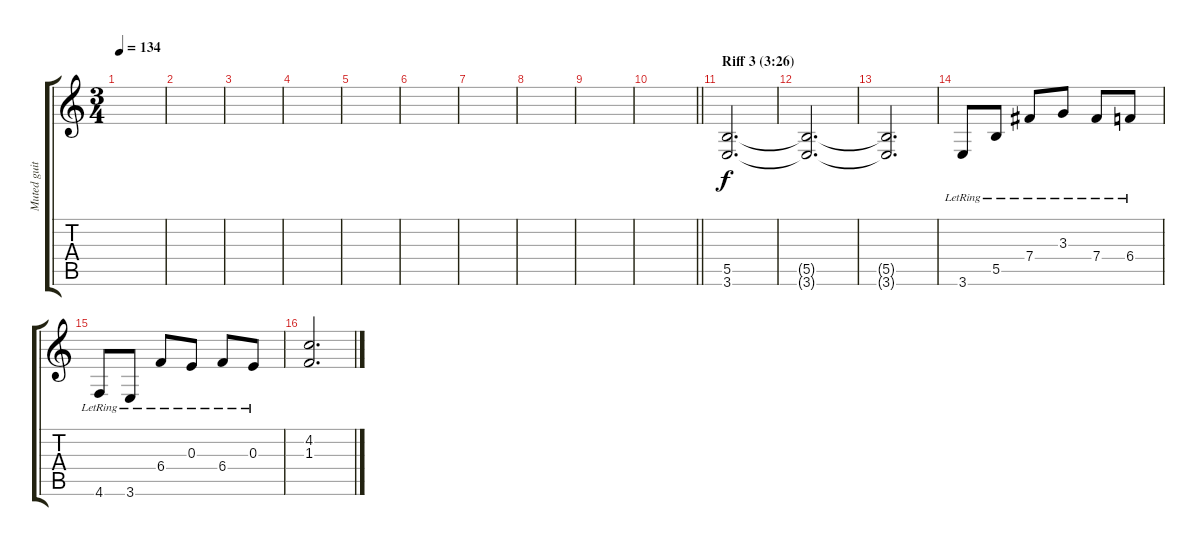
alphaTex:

\track ("Muted guitar" "Muted guit") {instrument electricguitarmuted}
\staff {score tabs}
\tuning (Db4 Ab3 E3 B2 Gb2 Db2) {hide}
\ts (3 4)
\tempo 134
\clef g2
\ks c
|
|
|
|
|
|
|
|
|
\barLineRight lightlight
|
\section ("" "Riff 3 (3:26)")
(5.5 3.6).2{d} |
(5.5{t} 3.6{t}).2{d} |
(5.5{t} 3.6{t}).2{d} |
3.6{lr}.8 5.5{lr}.8 7.4{lr}.8 3.3{lr}.8 7.4{lr}.8 6.4{lr}.8 |
4.6{lr}.8 3.6{lr}.8 6.4{lr}.8 0.3{lr}.8 6.4{lr}.8 0.3{lr}.8 |
(4.2 1.3).2{d}
